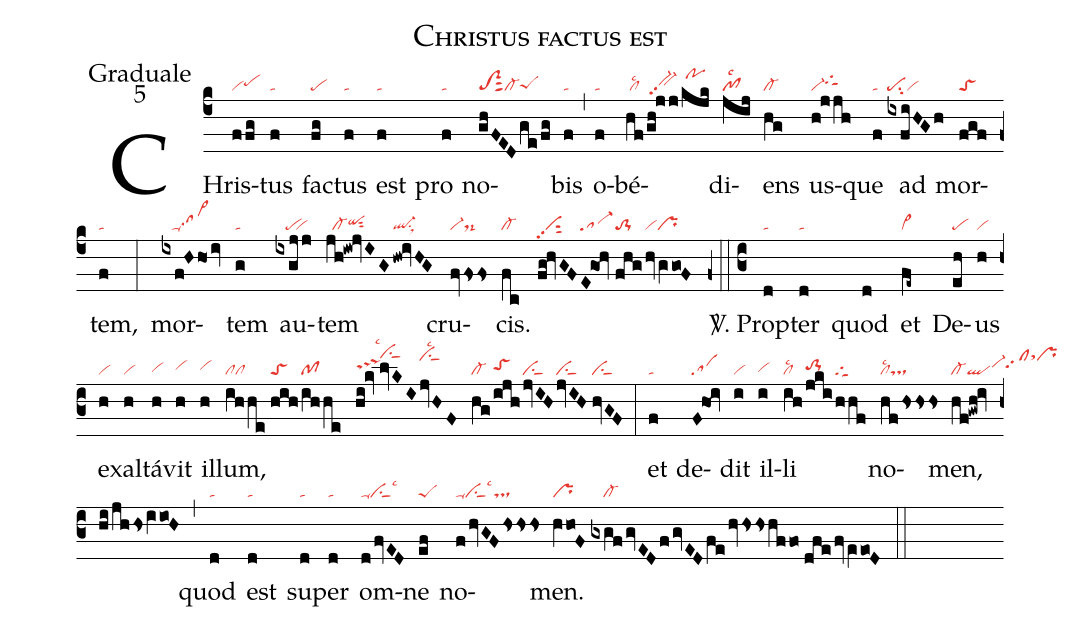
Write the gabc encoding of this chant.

name: Christus factus est;
office-part: Graduale;
mode: 5;
nabc-lines: 1;
%%
(c4)
CHris(ffg|vipehh)tus(f|ta)
fac(fg|pe)tus(f|ta) est(f|ta) pro(f|ta) no(ghFEDge/fg|toS2sut2cl-peShg)bis(f|ta) (,)
o(f|ta)bé(hf/gh!jj/kjk|/cllsc2///bv-hhpp2//pohk)di(jij|pf1lsc2)ens(hg|cl-)
us(h!jjh|vi-tgShi)que(f|ta) ad(ixfiHGh|pesu2vi) mor(fgf|toS)tem,(f|ta) (:)
mor(ixf!Hhoiv|///ta-sa>hh)tem(g|ta) au(ixgjj|///pe``vi)tem(jh!iw!jvIG|//cl-qihhsut2|hw!ivHG|ql-su1sux1) cru(fvfsfs|vi-ds-)cis.(fc|cl-)
(fg!hvGF|vipp2sut2|E!go!hv//|sa-|fhg/|to-1|hvgVgo!F|vipr) (z0::c3)


<sp>V/</sp>. Prop(d|ta)ter(d|ta) quod(d) et(fe~|vi>) De(eh|pe)us(h|vi)
e(h|vi)xal(h|vi)tá(h|vihg)vit(h|vihh) il(h|vihh)lum,(ihhe//|clcl|hih/|toS|ihhe|pf)
(hi!kv//lvKI|vihmppu3su1sut1lsc2|jvHF|vihlsu1sut1lsc2)
(hg/|cl-|ijh|toShh|jvIH|visu1sut1|jvIH//|visu1sut1|hvGF|visu1sut1) (:)

et(f|ta) de(F!ho!iv|sa)dit(i|vi) il(i|vihg)li(ih/|cllsc2|jki/|to-1hh|hhf|tgS)
no(hf/hshshs|cllsc2ts)men,(hf!gwh!ivhi/jhhs/iVio!H|cl-qlvi-hisfhisthmprhl) (,)
quod(d|ta) est(d|ta) su(d|ta)per(d|ta) om(dfvED|vippu1su1sut1lsc3)ne(ef|peS) no(fhvGFhshshs|vippu1su1sut1lsc3ts)men.(hVho!F|pr)
(gxgfgvEDfgvEDfehvhshshffo//dfe/fveVeo!D|////cl-) (::)
